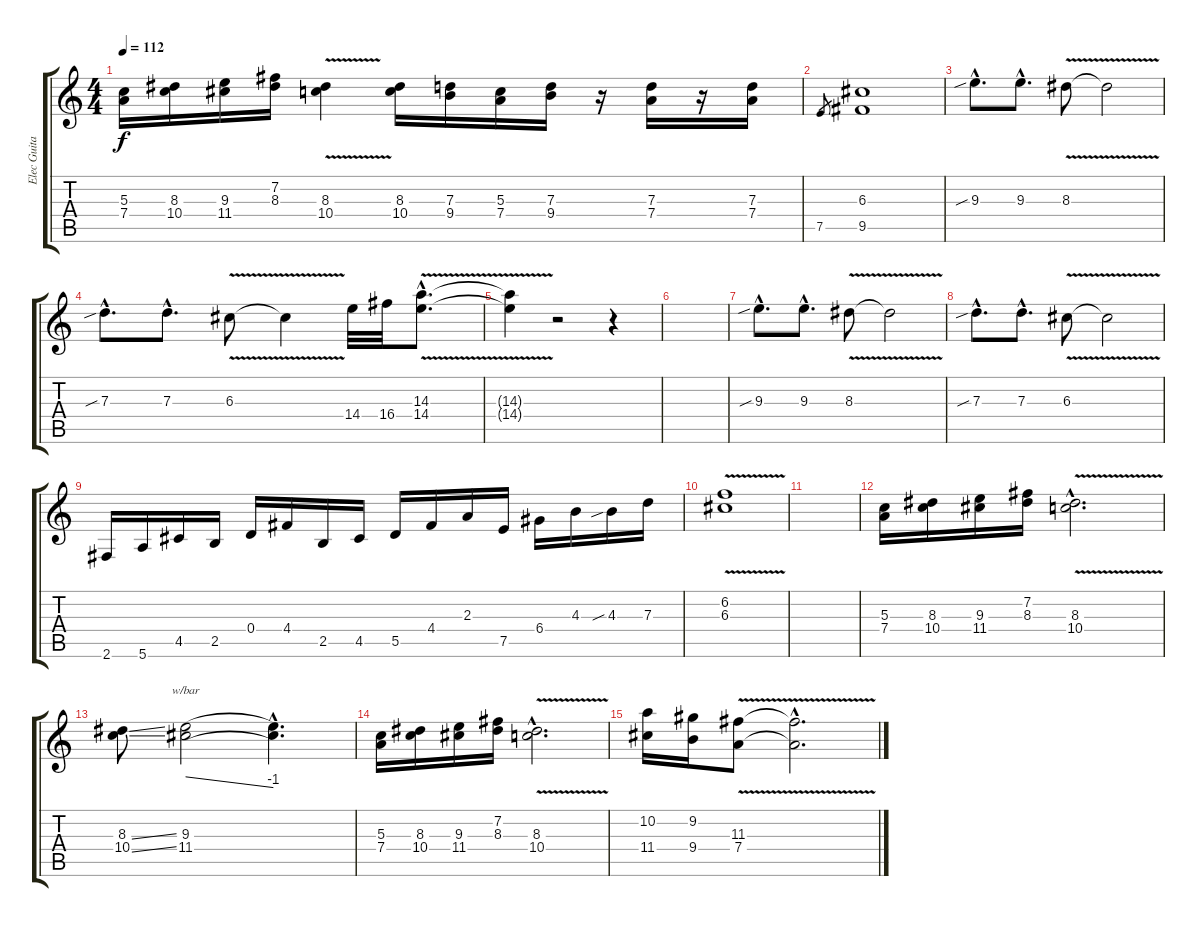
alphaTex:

\track ("Elec Guitar 2" "Elec Guita") {instrument distortionguitar}
\staff {score tabs}
\tuning (E4 B3 G3 D3 A2 E2) {hide}
\ts (4 4)
\tempo 112
\clef g2
\ks c
(5.3 7.4).16{dy f} (8.3 10.4).16 (9.3 11.4).16 (7.2 8.3).16 (8.3{v} 10.4).4 (8.3 10.4).16 (7.3 9.4).16 (5.3 7.4).16 (7.3 9.4).16 r.16 (7.3 7.4).16 r.16 (7.3 7.4).16 |
7.5.8{gr} (6.3 9.5).1 |
9.3{sib hac}.8{d} 9.3{hac}.8{d} 8.3{v}.8 8.3{t}.2 |
7.3{sib hac}.8{d} 7.3{hac}.8{d} 6.3{v}.8 6.3{t}.4 14.4.32 16.4.32 (14.3{v hac} 14.4{v hac}).8{d} |
(14.3{t} 14.4{t}).4 r.2 r.4 |
|
9.3{sib hac}.8{d} 9.3{hac}.8{d} 8.3{v}.8 8.3{t}.2 |
7.3{sib hac}.8{d} 7.3{hac}.8{d} 6.3{v}.8 6.3{t}.2 |
2.6.16 5.6.16 4.5.16 2.5.16 0.4.16 4.4.16 2.5.16 4.5.16 5.5.16 4.4.16 2.3.16 7.5.16 6.4.16 4.3.16 4.3{sib}.16 7.3.16 |
(6.2{v} 6.3).1 |
|
(5.3 7.4).16 (8.3 10.4).16 (9.3 11.4).16 (7.2 8.3).16 (8.3{v hac} 10.4{hac}).2{d} |
(8.3{ss} 10.4{ss}).8 (9.3 11.4).2{tbe (dive default 0 0 60 -4)} (9.3{hac t} 11.4{hac t}).4{d} |
(5.3 7.4).16 (8.3 10.4).16 (9.3 11.4).16 (7.2 8.3).16 (8.3{v hac} 10.4{hac}).2{d} |
(10.2 11.4).16 (9.2 9.4).16 (11.3{v} 7.4).8 (11.3{hac t} 7.4{hac t}).2{d}
